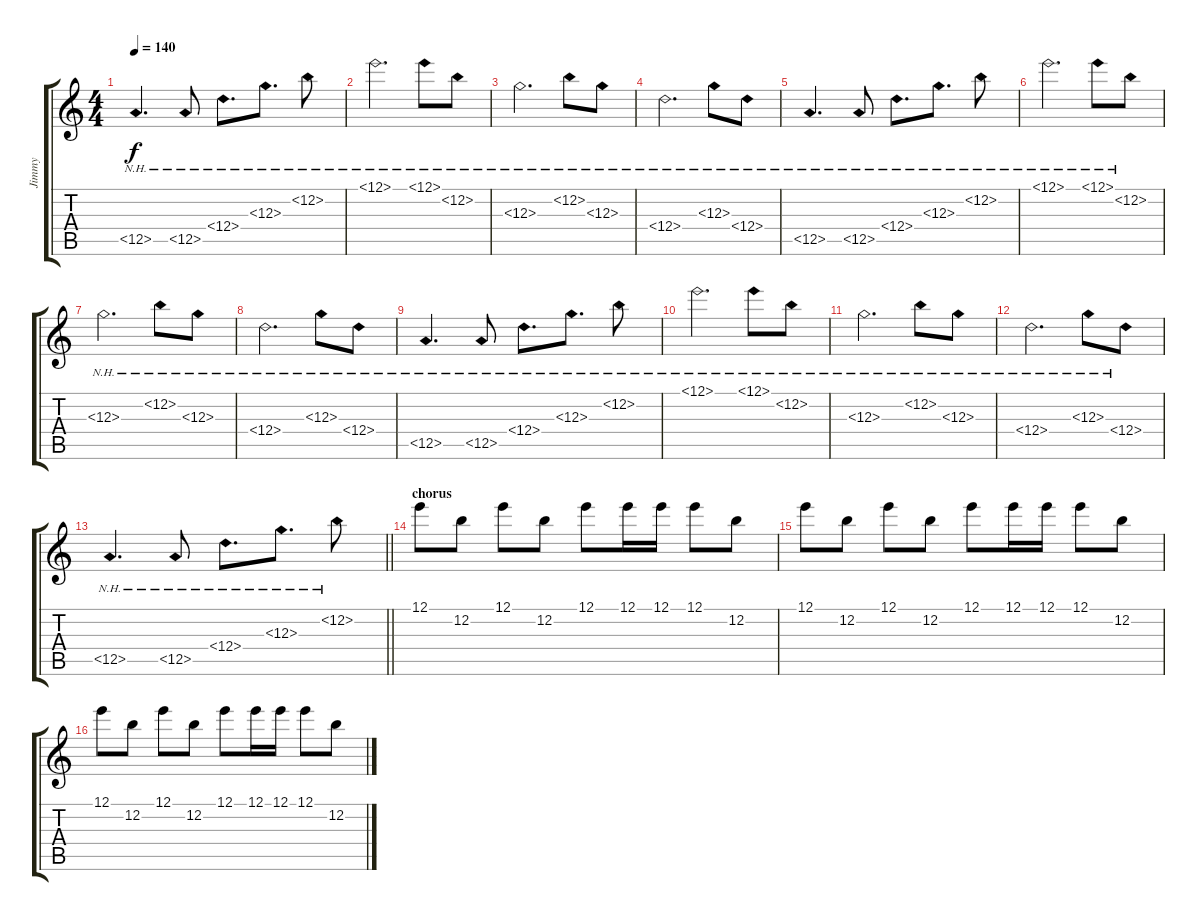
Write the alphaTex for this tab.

\track ("Jimmy" "Jimmy") {instrument electricguitarclean}
\staff {score tabs}
\tuning (E4 B3 G3 D3 A2 E2) {hide}
\ts (4 4)
\tempo 140
\clef g2
\ks c
12.5{nh}.4{d dy f} 12.5{nh}.8 12.4{nh}.8{d} 12.3{nh}.8{d} 12.2{nh}.8 |
12.1{nh}.2{d} 12.1{nh}.8 12.2{nh}.8 |
12.3{nh}.2{d} 12.2{nh}.8 12.3{nh}.8 |
12.4{nh}.2{d} 12.3{nh}.8 12.4{nh}.8 |
12.5{nh}.4{d} 12.5{nh}.8 12.4{nh}.8{d} 12.3{nh}.8{d} 12.2{nh}.8 |
12.1{nh}.2{d} 12.1{nh}.8 12.2{nh}.8 |
12.3{nh}.2{d} 12.2{nh}.8 12.3{nh}.8 |
12.4{nh}.2{d} 12.3{nh}.8 12.4{nh}.8 |
12.5{nh}.4{d} 12.5{nh}.8 12.4{nh}.8{d} 12.3{nh}.8{d} 12.2{nh}.8 |
12.1{nh}.2{d} 12.1{nh}.8 12.2{nh}.8 |
12.3{nh}.2{d} 12.2{nh}.8 12.3{nh}.8 |
12.4{nh}.2{d} 12.3{nh}.8 12.4{nh}.8 |
\barLineRight lightlight
12.5{nh}.4{d} 12.5{nh}.8 12.4{nh}.8{d} 12.3{nh}.8{d} 12.2{nh}.8 |
\section ("" "chorus")
12.1.8 12.2.8 12.1.8 12.2.8 12.1.8 12.1.16 12.1.16 12.1.8 12.2.8 |
12.1.8 12.2.8 12.1.8 12.2.8 12.1.8 12.1.16 12.1.16 12.1.8 12.2.8 |
12.1.8 12.2.8 12.1.8 12.2.8 12.1.8 12.1.16 12.1.16 12.1.8 12.2.8
